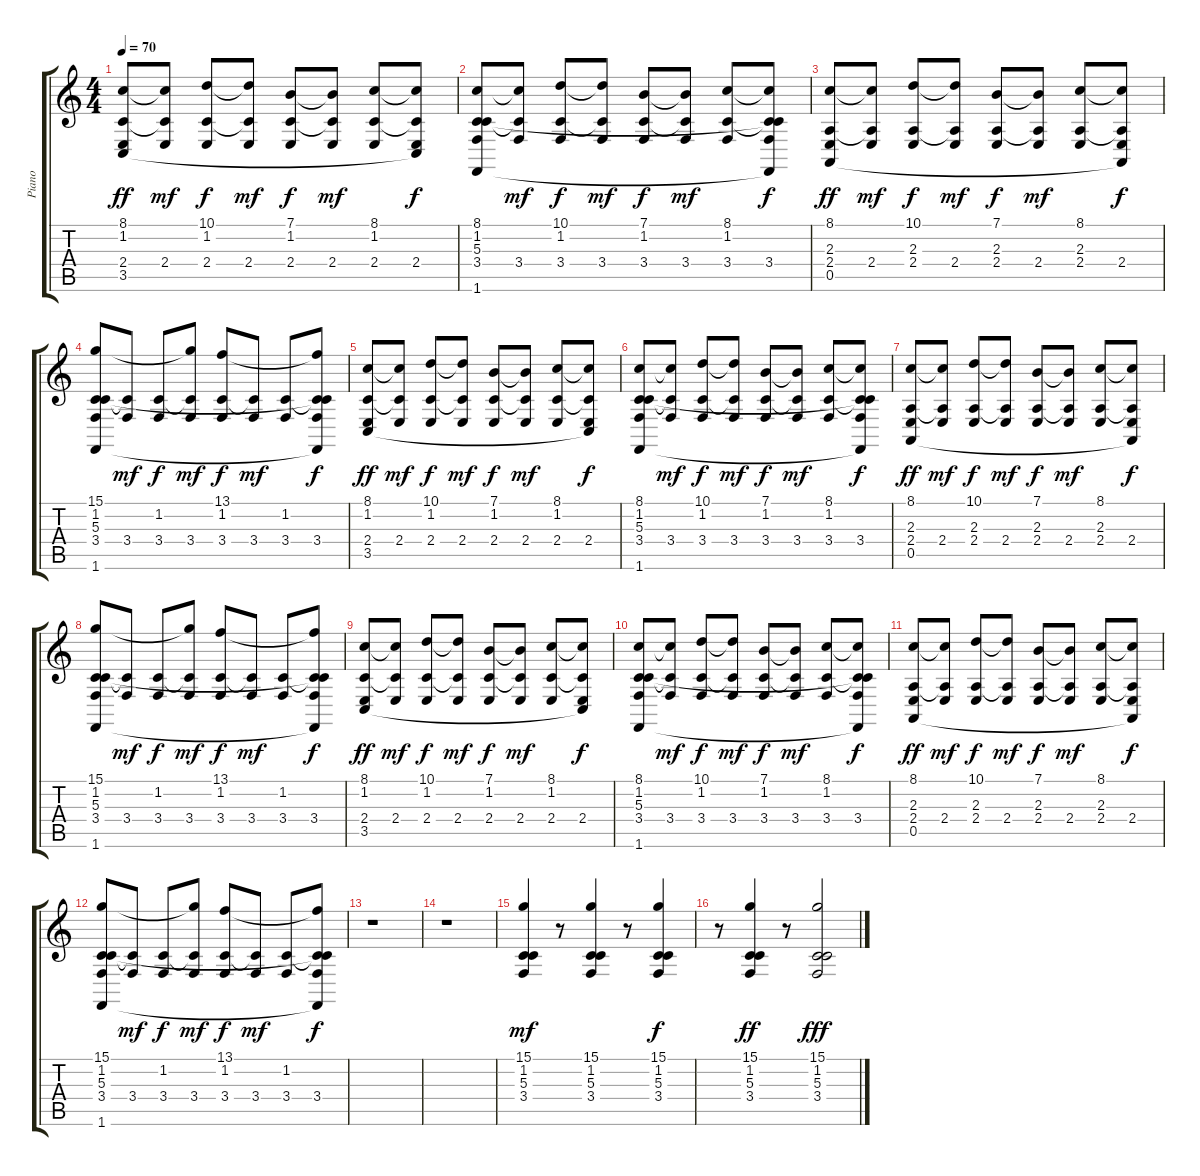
\track ("Piano" "Piano") {instrument acousticgrandpiano}
\staff {score tabs}
\tuning (E4 B3 G3 D3 A2 E2) {hide}
\ts (4 4)
\tempo 70
\clef g2
\ks c
(8.1 1.2 2.4 3.5).8{dy ff} (8.1{t} 1.2{t} 2.4).8{dy mf} (10.1 1.2 2.4).8{dy f} (10.1{t} 1.2{t} 2.4).8{dy mf} (7.1 1.2 2.4).8{dy f} (7.1{t} 1.2{t} 2.4).8{dy mf} (8.1 1.2 2.4).8 (8.1{t} 1.2{t} 2.4 3.5{t}).8{dy f} |
(8.1 1.2 5.3 3.4 1.6).8 (8.1{t} 1.2{t} 3.4).8{dy mf} (10.1 1.2 3.4).8{dy f} (10.1{t} 1.2{t} 3.4).8{dy mf} (7.1 1.2 3.4).8{dy f} (7.1{t} 1.2{t} 3.4).8{dy mf} (8.1 1.2 3.4).8 (8.1{t} 1.2{t} 5.3{t} 3.4 1.6{t}).8{dy f} |
(8.1 2.3 2.4 0.5).8{dy ff} (8.1{t} 2.3{t} 2.4).8{dy mf} (10.1 2.3 2.4).8{dy f} (10.1{t} 2.3{t} 2.4).8{dy mf} (7.1 2.3 2.4).8{dy f} (7.1{t} 2.3{t} 2.4).8{dy mf} (8.1 2.3 2.4).8 (8.1{t} 2.3{t} 2.4 0.5{t}).8{dy f} |
(15.1 1.2 5.3 3.4 1.6).8 (1.2{t} 3.4).8{dy mf} (1.2 3.4).8{dy f} (15.1{t} 1.2{t} 3.4).8{dy mf} (13.1 1.2 3.4).8{dy f} (1.2{t} 3.4).8{dy mf} (1.2 3.4).8 (13.1{t} 1.2{t} 5.3{t} 3.4 1.6{t}).8{dy f} |
(8.1 1.2 2.4 3.5).8{dy ff} (8.1{t} 1.2{t} 2.4).8{dy mf} (10.1 1.2 2.4).8{dy f} (10.1{t} 1.2{t} 2.4).8{dy mf} (7.1 1.2 2.4).8{dy f} (7.1{t} 1.2{t} 2.4).8{dy mf} (8.1 1.2 2.4).8 (8.1{t} 1.2{t} 2.4 3.5{t}).8{dy f} |
(8.1 1.2 5.3 3.4 1.6).8 (8.1{t} 1.2{t} 3.4).8{dy mf} (10.1 1.2 3.4).8{dy f} (10.1{t} 1.2{t} 3.4).8{dy mf} (7.1 1.2 3.4).8{dy f} (7.1{t} 1.2{t} 3.4).8{dy mf} (8.1 1.2 3.4).8 (8.1{t} 1.2{t} 5.3{t} 3.4 1.6{t}).8{dy f} |
(8.1 2.3 2.4 0.5).8{dy ff} (8.1{t} 2.3{t} 2.4).8{dy mf} (10.1 2.3 2.4).8{dy f} (10.1{t} 2.3{t} 2.4).8{dy mf} (7.1 2.3 2.4).8{dy f} (7.1{t} 2.3{t} 2.4).8{dy mf} (8.1 2.3 2.4).8 (8.1{t} 2.3{t} 2.4 0.5{t}).8{dy f} |
(15.1 1.2 5.3 3.4 1.6).8 (1.2{t} 3.4).8{dy mf} (1.2 3.4).8{dy f} (15.1{t} 1.2{t} 3.4).8{dy mf} (13.1 1.2 3.4).8{dy f} (1.2{t} 3.4).8{dy mf} (1.2 3.4).8 (13.1{t} 1.2{t} 5.3{t} 3.4 1.6{t}).8{dy f} |
(8.1 1.2 2.4 3.5).8{dy ff} (8.1{t} 1.2{t} 2.4).8{dy mf} (10.1 1.2 2.4).8{dy f} (10.1{t} 1.2{t} 2.4).8{dy mf} (7.1 1.2 2.4).8{dy f} (7.1{t} 1.2{t} 2.4).8{dy mf} (8.1 1.2 2.4).8 (8.1{t} 1.2{t} 2.4 3.5{t}).8{dy f} |
(8.1 1.2 5.3 3.4 1.6).8 (8.1{t} 1.2{t} 3.4).8{dy mf} (10.1 1.2 3.4).8{dy f} (10.1{t} 1.2{t} 3.4).8{dy mf} (7.1 1.2 3.4).8{dy f} (7.1{t} 1.2{t} 3.4).8{dy mf} (8.1 1.2 3.4).8 (8.1{t} 1.2{t} 5.3{t} 3.4 1.6{t}).8{dy f} |
(8.1 2.3 2.4 0.5).8{dy ff} (8.1{t} 2.3{t} 2.4).8{dy mf} (10.1 2.3 2.4).8{dy f} (10.1{t} 2.3{t} 2.4).8{dy mf} (7.1 2.3 2.4).8{dy f} (7.1{t} 2.3{t} 2.4).8{dy mf} (8.1 2.3 2.4).8 (8.1{t} 2.3{t} 2.4 0.5{t}).8{dy f} |
(15.1 1.2 5.3 3.4 1.6).8 (1.2{t} 3.4).8{dy mf} (1.2 3.4).8{dy f} (15.1{t} 1.2{t} 3.4).8{dy mf} (13.1 1.2 3.4).8{dy f} (1.2{t} 3.4).8{dy mf} (1.2 3.4).8 (13.1{t} 1.2{t} 5.3{t} 3.4 1.6{t}).8{dy f} |
r.1 |
r.1 |
(15.1 1.2 5.3 3.4).4{dy mf} r.8 (15.1 1.2 5.3 3.4).4 r.8 (15.1 1.2 5.3 3.4).4{dy f} |
r.8 (15.1 1.2 5.3 3.4).4{dy ff} r.8 (15.1 1.2 5.3 3.4).2{dy fff}
